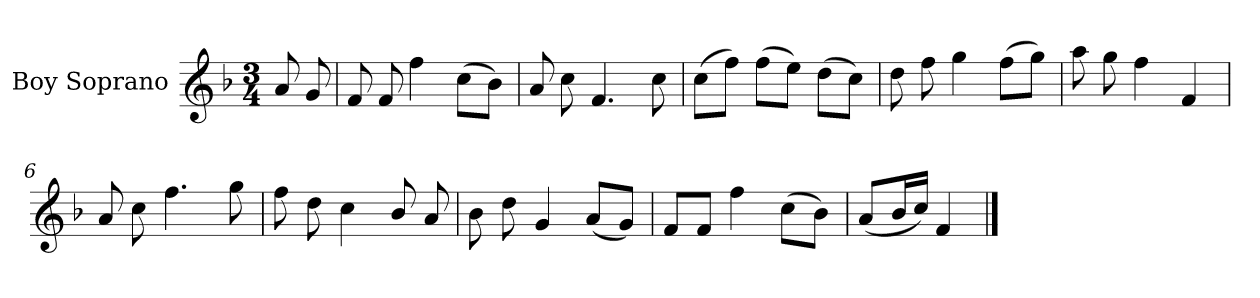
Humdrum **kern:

**kern
*part1
*staff1
*I"Boy Soprano
*I'B. S.
*clefG2
*k[b-]
*M3/4
*MM94
=
8a/
8g/
=1
8f/
8f/
4ff\
(>8cc\L
8b-\J)
=2
8a/
8cc\
4.f/
8cc\
=3
(>8cc\L
8ff\J)
(>8ff\L
8ee\J)
(>8dd\L
8cc\J)
!!LO:LB:g=z
=4
8dd\
8ff\
4gg\
(>8ff\L
8gg\J)
=5
8aa\
8gg\
4ff\
4f/
=6
8a/
8cc\
4.ff\
8gg\
!!LO:LB:g=z
=7
8ff\
8dd\
4cc\
8b-/
8a/
=8
8b-\
8dd\
4g/
(<8a/L
8g/J)
=9
8f/L
8f/J
4ff\
(>8cc\L
8b-\J)
=10
(<8a/L
16b-/L
16cc/JJ)
4f/
==
*-
